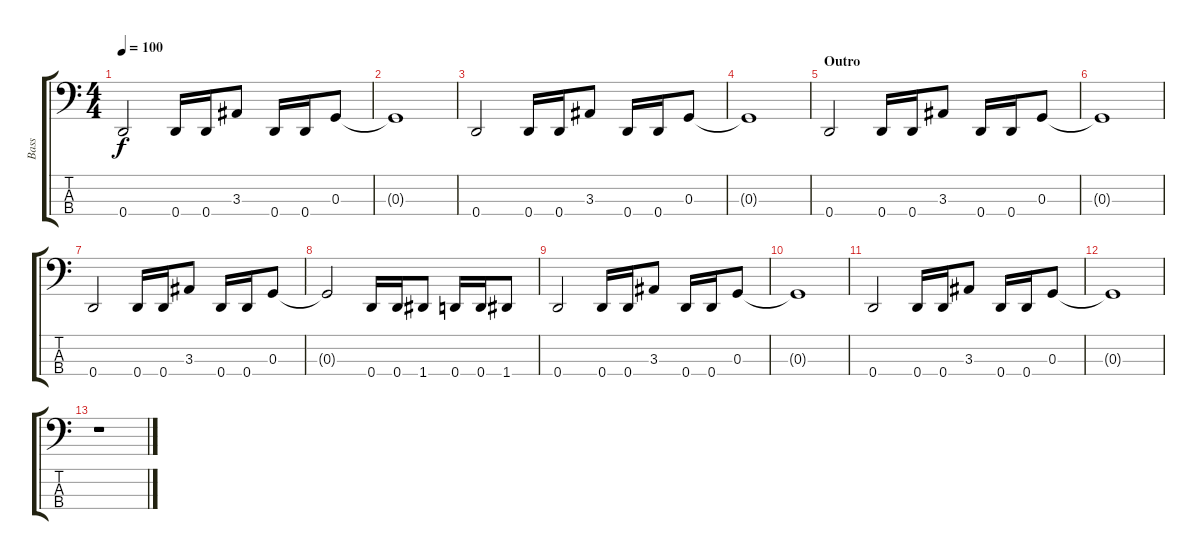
\track ("Bass" "Bass") {instrument electricbassfinger}
\staff {score tabs}
\tuning (F2 C2 G1 D1) {hide}
\ts (4 4)
\tempo 100
\clef f4
\ks c
0.4.2{dy f} 0.4.16 0.4.16 3.3.8 0.4.16 0.4.16 0.3.8 |
0.3{t}.1 |
0.4.2 0.4.16 0.4.16 3.3.8 0.4.16 0.4.16 0.3.8 |
0.3{t}.1 |
\section ("" "Outro")
0.4.2 0.4.16 0.4.16 3.3.8 0.4.16 0.4.16 0.3.8 |
0.3{t}.1 |
0.4.2 0.4.16 0.4.16 3.3.8 0.4.16 0.4.16 0.3.8 |
0.3{t}.2 0.4.16 0.4.16 1.4.8 0.4.16 0.4.16 1.4.8 |
0.4.2 0.4.16 0.4.16 3.3.8 0.4.16 0.4.16 0.3.8 |
0.3{t}.1 |
0.4.2 0.4.16 0.4.16 3.3.8 0.4.16 0.4.16 0.3.8 |
0.3{t}.1 |
r.1
